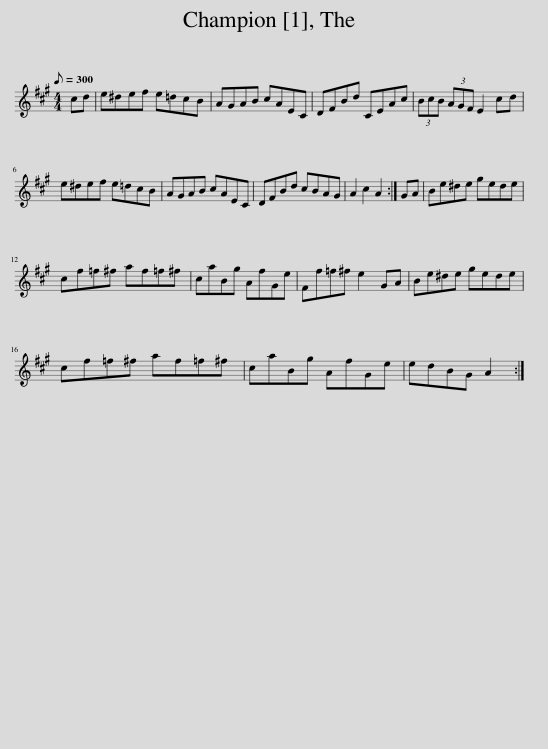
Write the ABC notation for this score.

X:1
L:1/8
Q:1/8=300
M:4/4
I:linebreak $
K:A
V:1 treble
V:1
 cd | e^def e=dcB | AGAB cAEC | DFBd CEAc | (3BcB (3AGF E2 cd |$ %5
 e^def e=dcB | AGAB cAEC | DFBd cBAG | A2 c2 A2 :| GA | %10
 Be^de gede |$ cf=f^f af=f^f | caBg AfGe | Ff=f^f e2 GA | Be^de gede |$ %15
 cf=f^f af=f^f | caBg AfGe | edBG A2 :| %18
